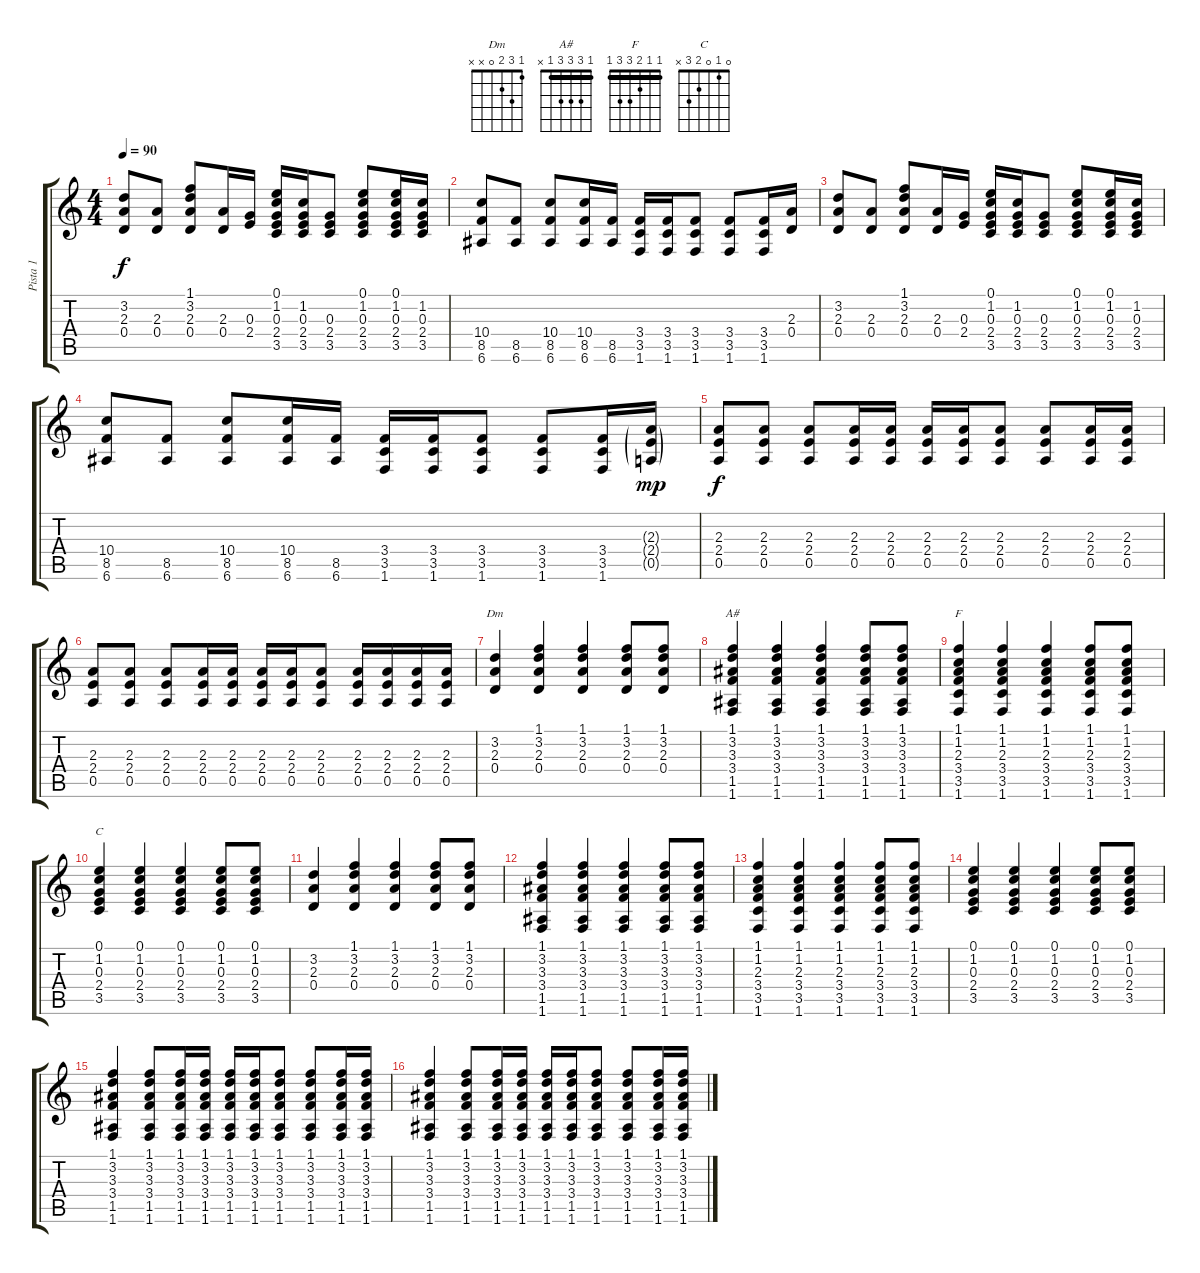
\track ("Pista 1" "Pista 1") {instrument acousticguitarsteel}
\staff {score tabs}
\tuning (E4 B3 G3 D3 A2 E2) {hide}
\chord ("Dm" 1 3 2 0 x x)
\chord ("A#" 1 3 3 3 1 x) {barre 1}
\chord ("F" 1 1 2 3 3 1) {barre 1}
\chord ("C" 0 1 0 2 3 x)
\ts (4 4)
\tempo 90
\clef g2
\ks c
(3.2 2.3 0.4).8{dy f} (2.3 0.4).8 (1.1 3.2 2.3 0.4).8 (2.3 0.4).16 (0.3 2.4).16 (0.1 1.2 0.3 2.4 3.5).16 (1.2 0.3 2.4 3.5).16 (0.3 2.4 3.5).8 (0.1 1.2 0.3 2.4 3.5).8 (0.1 1.2 0.3 2.4 3.5).16 (1.2 0.3 2.4 3.5).16 |
(10.4 8.5 6.6).8 (8.5 6.6).8 (10.4 8.5 6.6).8 (10.4 8.5 6.6).16 (8.5 6.6).16 (3.4 3.5 1.6).16 (3.4 3.5 1.6).16 (3.4 3.5 1.6).8 (3.4 3.5 1.6).8 (3.4 3.5 1.6).16 (2.3 0.4).16 |
(3.2 2.3 0.4).8 (2.3 0.4).8 (1.1 3.2 2.3 0.4).8 (2.3 0.4).16 (0.3 2.4).16 (0.1 1.2 0.3 2.4 3.5).16 (1.2 0.3 2.4 3.5).16 (0.3 2.4 3.5).8 (0.1 1.2 0.3 2.4 3.5).8 (0.1 1.2 0.3 2.4 3.5).16 (1.2 0.3 2.4 3.5).16 |
(10.4 8.5 6.6).8 (8.5 6.6).8 (10.4 8.5 6.6).8 (10.4 8.5 6.6).16 (8.5 6.6).16 (3.4 3.5 1.6).16 (3.4 3.5 1.6).16 (3.4 3.5 1.6).8 (3.4 3.5 1.6).8 (3.4 3.5 1.6).16 (2.3{g} 2.4{g} 0.5{g}).16{dy mp} |
(2.3 2.4 0.5).8{dy f} (2.3 2.4 0.5).8 (2.3 2.4 0.5).8 (2.3 2.4 0.5).16 (2.3 2.4 0.5).16 (2.3 2.4 0.5).16 (2.3 2.4 0.5).16 (2.3 2.4 0.5).8 (2.3 2.4 0.5).8 (2.3 2.4 0.5).16 (2.3 2.4 0.5).16 |
(2.3 2.4 0.5).8 (2.3 2.4 0.5).8 (2.3 2.4 0.5).8 (2.3 2.4 0.5).16 (2.3 2.4 0.5).16 (2.3 2.4 0.5).16 (2.3 2.4 0.5).16 (2.3 2.4 0.5).8 (2.3 2.4 0.5).16 (2.3 2.4 0.5).16 (2.3 2.4 0.5).16 (2.3 2.4 0.5).16 |
(3.2 2.3 0.4).4{ch "Dm"} (1.1 3.2 2.3 0.4).4 (1.1 3.2 2.3 0.4).4 (1.1 3.2 2.3 0.4).8 (1.1 3.2 2.3 0.4).8 |
(1.1 3.2 3.3 3.4 1.5 1.6).4{ch "A#"} (1.1 3.2 3.3 3.4 1.5 1.6).4 (1.1 3.2 3.3 3.4 1.5 1.6).4 (1.1 3.2 3.3 3.4 1.5 1.6).8 (1.1 3.2 3.3 3.4 1.5 1.6).8 |
(1.1 1.2 2.3 3.4 3.5 1.6).4{ch "F"} (1.1 1.2 2.3 3.4 3.5 1.6).4 (1.1 1.2 2.3 3.4 3.5 1.6).4 (1.1 1.2 2.3 3.4 3.5 1.6).8 (1.1 1.2 2.3 3.4 3.5 1.6).8 |
(0.1 1.2 0.3 2.4 3.5).4{ch "C"} (0.1 1.2 0.3 2.4 3.5).4 (0.1 1.2 0.3 2.4 3.5).4 (0.1 1.2 0.3 2.4 3.5).8 (0.1 1.2 0.3 2.4 3.5).8 |
(3.2 2.3 0.4).4 (1.1 3.2 2.3 0.4).4 (1.1 3.2 2.3 0.4).4 (1.1 3.2 2.3 0.4).8 (1.1 3.2 2.3 0.4).8 |
(1.1 3.2 3.3 3.4 1.5 1.6).4 (1.1 3.2 3.3 3.4 1.5 1.6).4 (1.1 3.2 3.3 3.4 1.5 1.6).4 (1.1 3.2 3.3 3.4 1.5 1.6).8 (1.1 3.2 3.3 3.4 1.5 1.6).8 |
(1.1 1.2 2.3 3.4 3.5 1.6).4 (1.1 1.2 2.3 3.4 3.5 1.6).4 (1.1 1.2 2.3 3.4 3.5 1.6).4 (1.1 1.2 2.3 3.4 3.5 1.6).8 (1.1 1.2 2.3 3.4 3.5 1.6).8 |
(0.1 1.2 0.3 2.4 3.5).4 (0.1 1.2 0.3 2.4 3.5).4 (0.1 1.2 0.3 2.4 3.5).4 (0.1 1.2 0.3 2.4 3.5).8 (0.1 1.2 0.3 2.4 3.5).8 |
(1.1 3.2 3.3 3.4 1.5 1.6).4 (1.1 3.2 3.3 3.4 1.5 1.6).8 (1.1 3.2 3.3 3.4 1.5 1.6).16 (1.1 3.2 3.3 3.4 1.5 1.6).16 (1.1 3.2 3.3 3.4 1.5 1.6).16 (1.1 3.2 3.3 3.4 1.5 1.6).16 (1.1 3.2 3.3 3.4 1.5 1.6).8 (1.1 3.2 3.3 3.4 1.5 1.6).8 (1.1 3.2 3.3 3.4 1.5 1.6).16 (1.1 3.2 3.3 3.4 1.5 1.6).16 |
(1.1 3.2 3.3 3.4 1.5 1.6).4 (1.1 3.2 3.3 3.4 1.5 1.6).8 (1.1 3.2 3.3 3.4 1.5 1.6).16 (1.1 3.2 3.3 3.4 1.5 1.6).16 (1.1 3.2 3.3 3.4 1.5 1.6).16 (1.1 3.2 3.3 3.4 1.5 1.6).16 (1.1 3.2 3.3 3.4 1.5 1.6).8 (1.1 3.2 3.3 3.4 1.5 1.6).8 (1.1 3.2 3.3 3.4 1.5 1.6).16 (1.1 3.2 3.3 3.4 1.5 1.6).16
